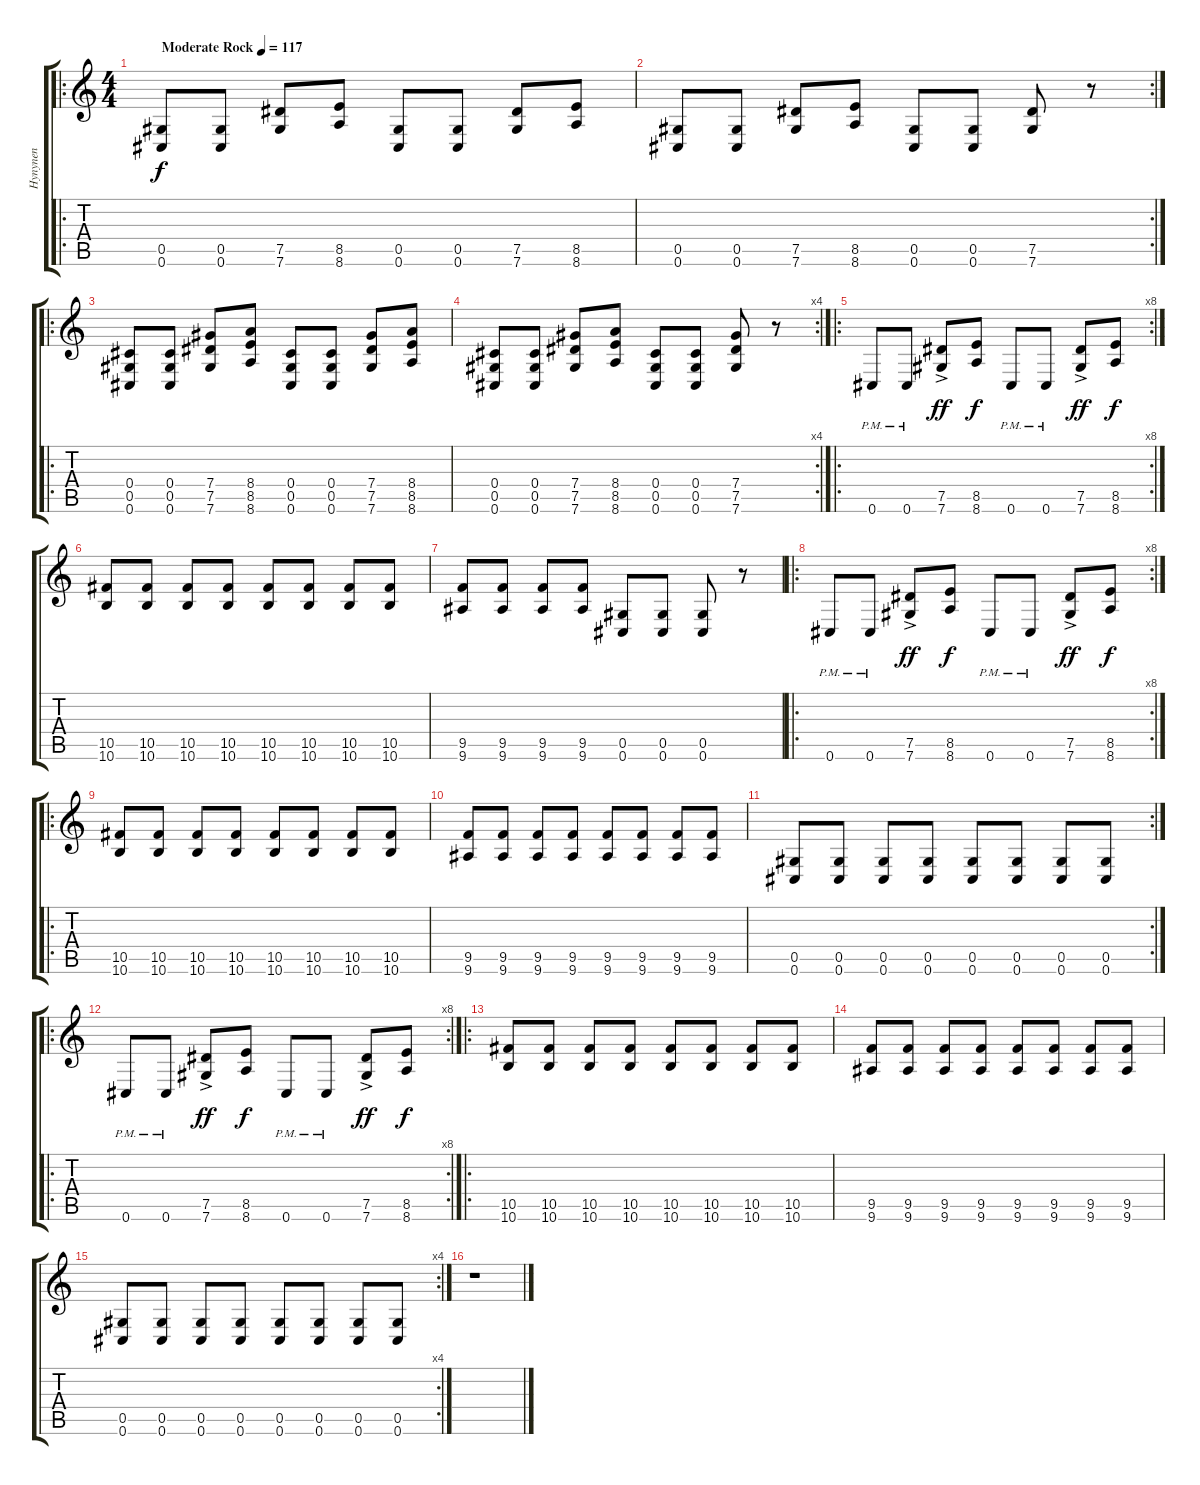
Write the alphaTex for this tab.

\track ("Hynynen" "Hynynen") {instrument distortionguitar}
\staff {score tabs}
\tuning (Eb4 Bb3 Gb3 Db3 Ab2 Db2) {hide}
\ro
\ts (4 4)
\tempo (117 "Moderate Rock")
\clef g2
\ks c
(0.5 0.6).8{dy f instrument distortionguitar} (0.5 0.6).8 (7.5 7.6).8 (8.5 8.6).8 (0.5 0.6).8 (0.5 0.6).8 (7.5 7.6).8 (8.5 8.6).8 |
\rc 2
(0.5 0.6).8 (0.5 0.6).8 (7.5 7.6).8 (8.5 8.6).8 (0.5 0.6).8 (0.5 0.6).8 (7.5 7.6).8 r.8 |
\ro
(0.4 0.5 0.6).8 (0.4 0.5 0.6).8 (7.4 7.5 7.6).8 (8.4 8.5 8.6).8 (0.4 0.5 0.6).8 (0.4 0.5 0.6).8 (7.4 7.5 7.6).8 (8.4 8.5 8.6).8 |
\rc 4
(0.4 0.5 0.6).8 (0.4 0.5 0.6).8 (7.4 7.5 7.6).8 (8.4 8.5 8.6).8 (0.4 0.5 0.6).8 (0.4 0.5 0.6).8 (7.4 7.5 7.6).8 r.8 |
\ro
\rc 8
0.6{pm}.8 0.6{pm}.8 (7.5{ac} 7.6{ac}).8{dy ff} (8.5 8.6).8{dy f} 0.6{pm}.8 0.6{pm}.8 (7.5{ac} 7.6{ac}).8{dy ff} (8.5 8.6).8{dy f} |
(10.5 10.6).8 (10.5 10.6).8 (10.5 10.6).8 (10.5 10.6).8 (10.5 10.6).8 (10.5 10.6).8 (10.5 10.6).8 (10.5 10.6).8 |
(9.5 9.6).8 (9.5 9.6).8 (9.5 9.6).8 (9.5 9.6).8 (0.5 0.6).8 (0.5 0.6).8 (0.5 0.6).8 r.8 |
\ro
\rc 8
0.6{pm}.8 0.6{pm}.8 (7.5{ac} 7.6{ac}).8{dy ff} (8.5 8.6).8{dy f} 0.6{pm}.8 0.6{pm}.8 (7.5{ac} 7.6{ac}).8{dy ff} (8.5 8.6).8{dy f} |
\ro
(10.5 10.6).8 (10.5 10.6).8 (10.5 10.6).8 (10.5 10.6).8 (10.5 10.6).8 (10.5 10.6).8 (10.5 10.6).8 (10.5 10.6).8 |
(9.5 9.6).8 (9.5 9.6).8 (9.5 9.6).8 (9.5 9.6).8 (9.5 9.6).8 (9.5 9.6).8 (9.5 9.6).8 (9.5 9.6).8 |
\rc 2
(0.5 0.6).8 (0.5 0.6).8 (0.5 0.6).8 (0.5 0.6).8 (0.5 0.6).8 (0.5 0.6).8 (0.5 0.6).8 (0.5 0.6).8 |
\ro
\rc 8
0.6{pm}.8 0.6{pm}.8 (7.5{ac} 7.6{ac}).8{dy ff} (8.5 8.6).8{dy f} 0.6{pm}.8 0.6{pm}.8 (7.5{ac} 7.6{ac}).8{dy ff} (8.5 8.6).8{dy f} |
\ro
(10.5 10.6).8 (10.5 10.6).8 (10.5 10.6).8 (10.5 10.6).8 (10.5 10.6).8 (10.5 10.6).8 (10.5 10.6).8 (10.5 10.6).8 |
(9.5 9.6).8 (9.5 9.6).8 (9.5 9.6).8 (9.5 9.6).8 (9.5 9.6).8 (9.5 9.6).8 (9.5 9.6).8 (9.5 9.6).8 |
\rc 4
(0.5 0.6).8 (0.5 0.6).8 (0.5 0.6).8 (0.5 0.6).8 (0.5 0.6).8 (0.5 0.6).8 (0.5 0.6).8 (0.5 0.6).8 |
r.1
